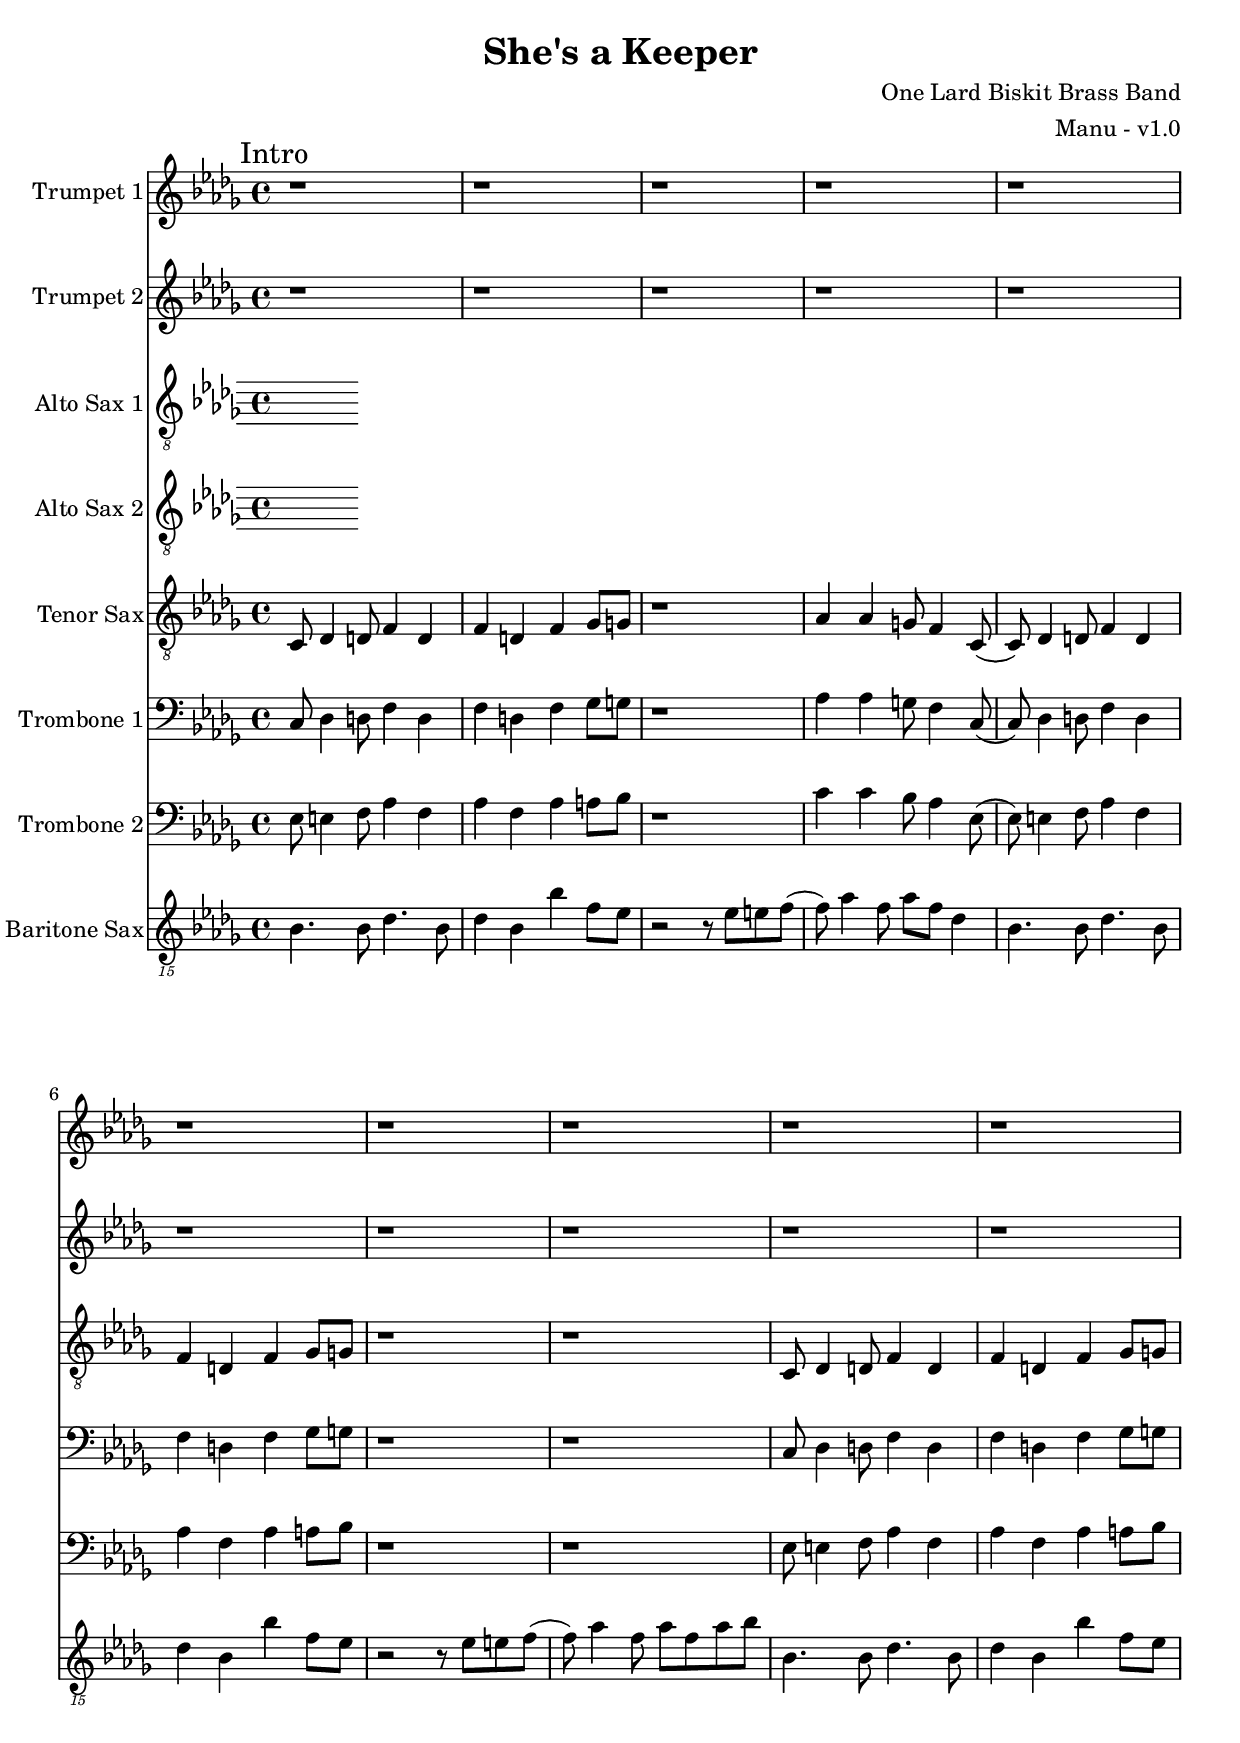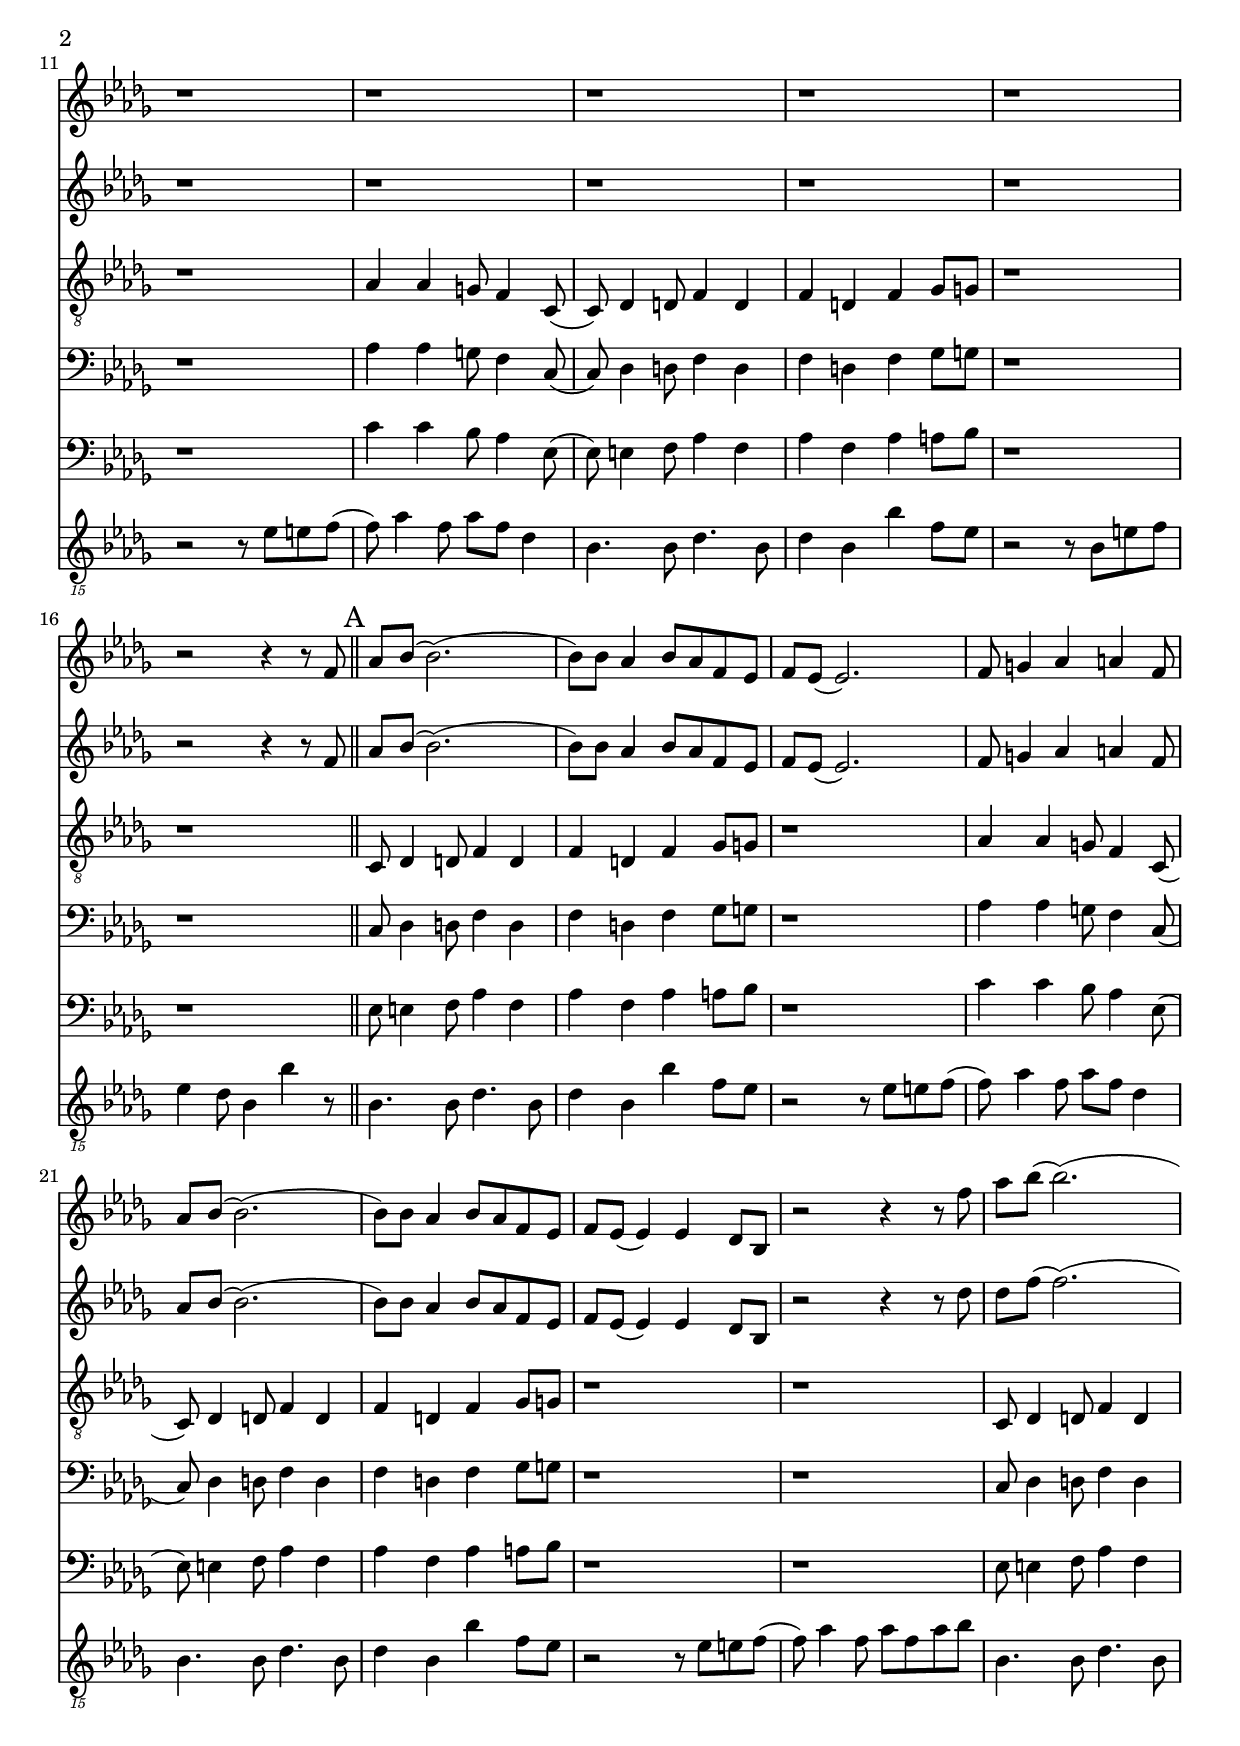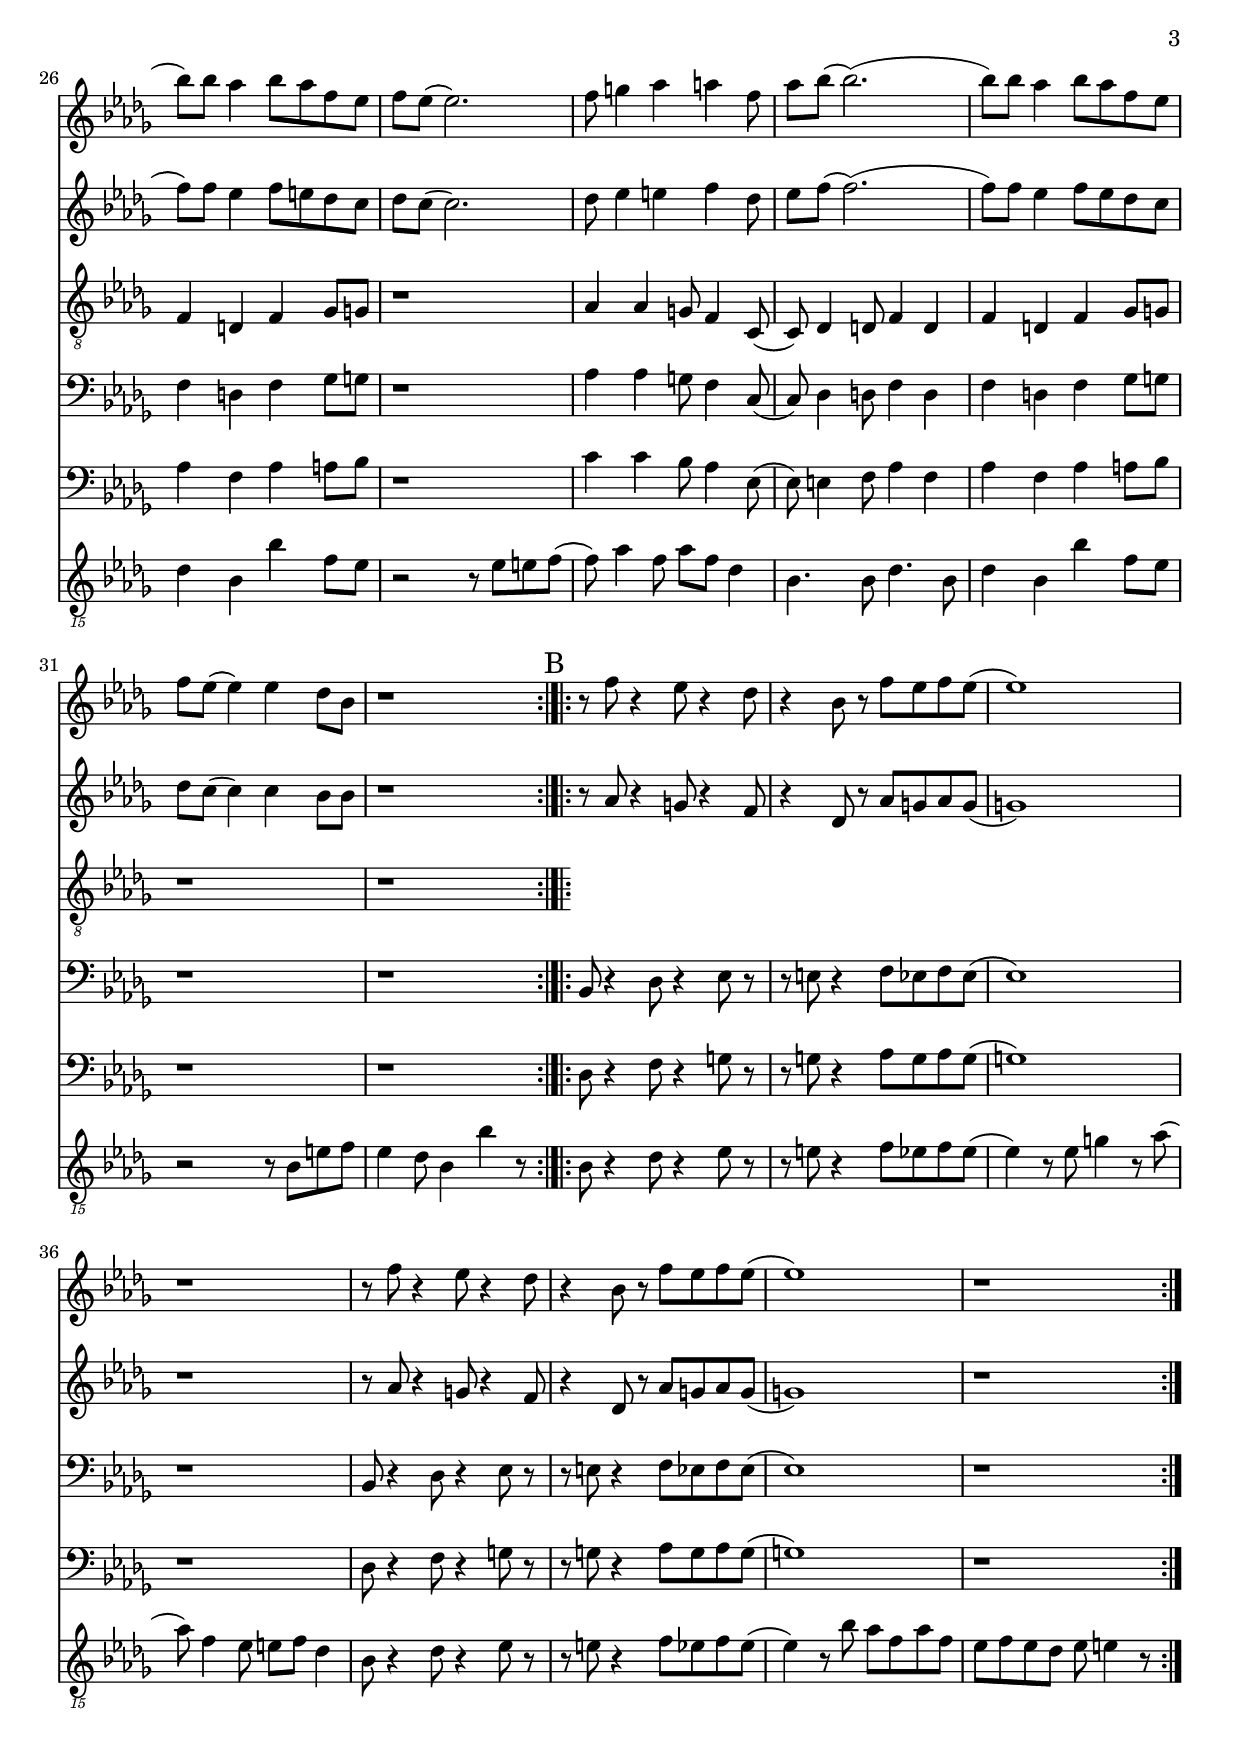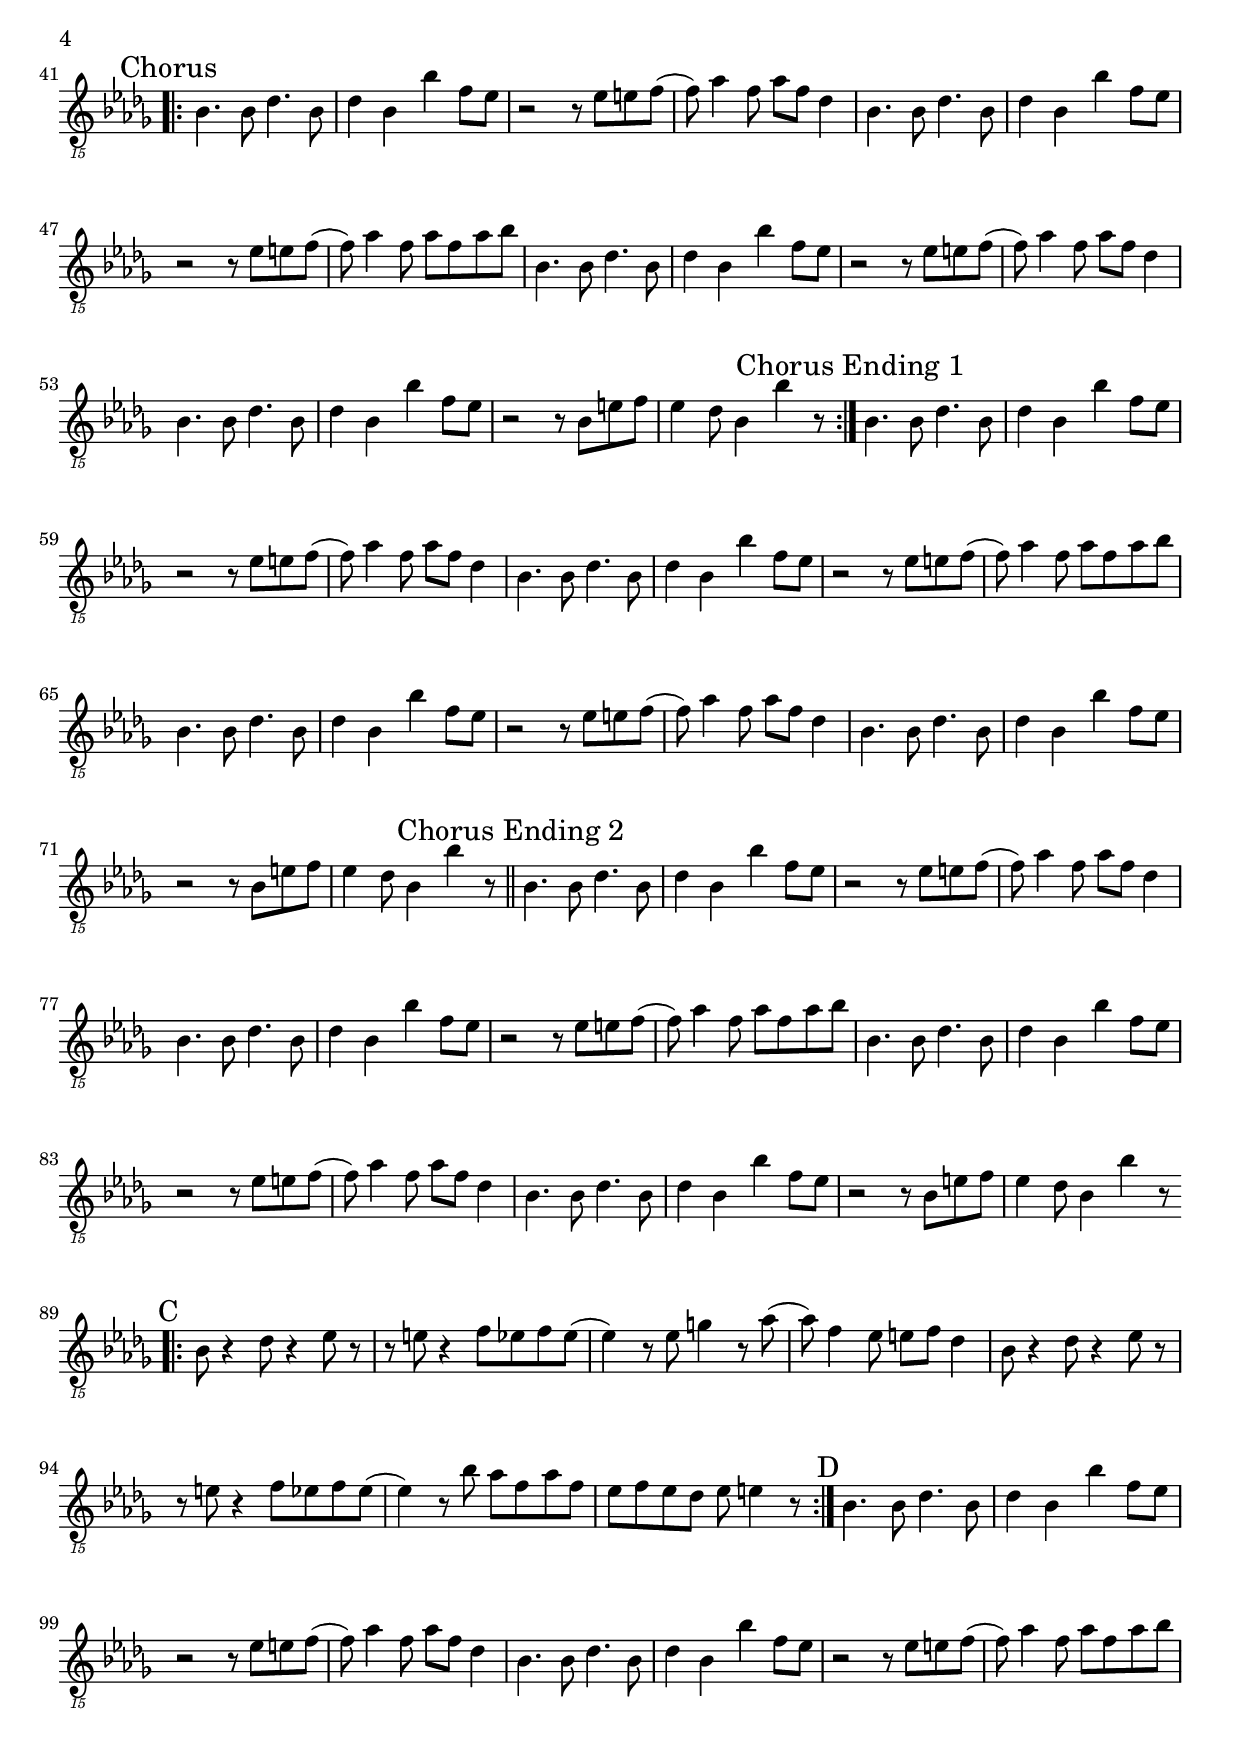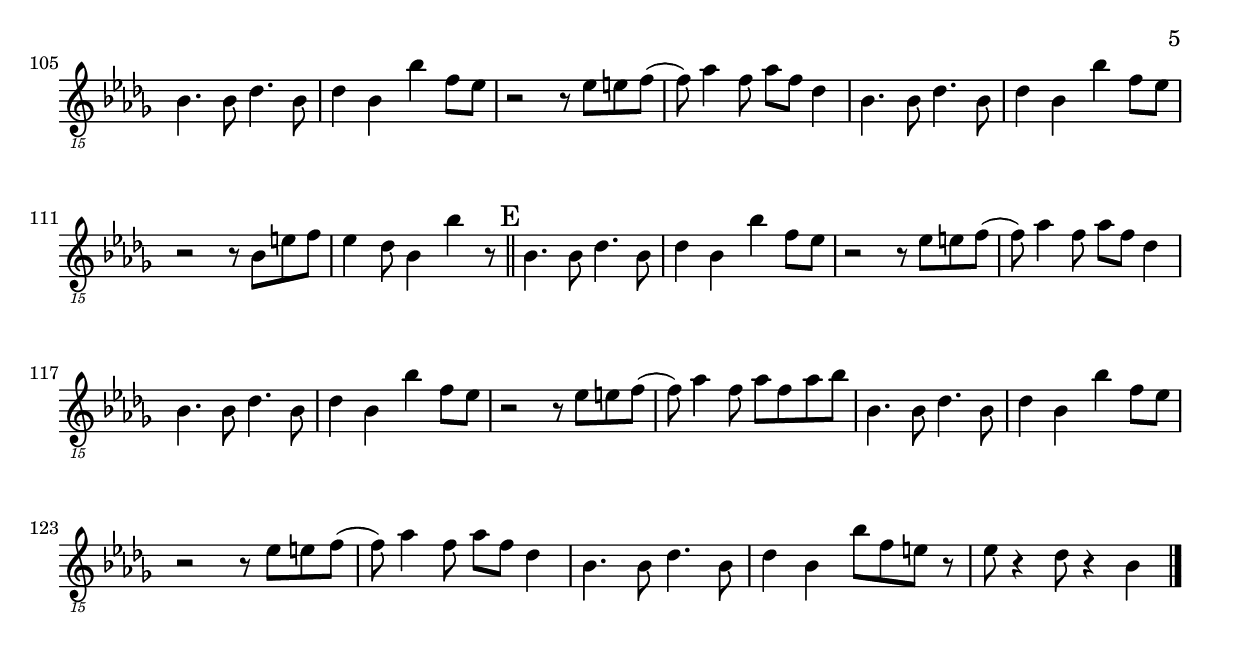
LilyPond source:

\version "2.18.2"

global = {
  \key bes \minor
  \time 4/4
}

trumpetBbOne = \relative c'' {
  \global

  % Intro
  \mark "Intro"
  r1 | r1 | r1 | r1 |
  r1 | r1 | r1 | r1 |
  r1 | r1 | r1 | r1 |
  r1 | r1 | r1 | r2 r4 r8 f, \bar "||"

  % A
  \mark "A"
  aes8 bes (bes2.) (| bes8) bes aes4 bes8 aes f ees | f ees8 (ees2.) | f8 g4 aes a f8 |
  aes8 bes (bes2.) (| bes8) bes aes4 bes8 aes f ees | f ees8 (ees4) ees des8 bes | r2 r4 r8 f'' |
  aes8 bes (bes2.) (| bes8) bes aes4 bes8 aes f ees | f ees8 (ees2.) | f8 g4 aes a f8 |
  aes8 bes (bes2.) (| bes8) bes aes4 bes8 aes f ees | f ees8 (ees4) ees des8 bes8 | r1 \bar ":|.|:"

  % B
  \mark "B"
  r8 f' r4 ees8 r4 des8 | r4 bes8 r8 f' ees f ees (| ees1) | r1 |
  r8 f r4 ees8 r4 des8 | r4 bes8 r8 f' ees f ees (| ees1) | r1 \bar ":|.|:"

}

trumpetBbTwo = \relative c'' {
  \global

  % Intro
  \mark "Intro"
  r1 | r1 | r1 | r1 |
  r1 | r1 | r1 | r1 |
  r1 | r1 | r1 | r1 |
  r1 | r1 | r1 | r2 r4 r8 f, \bar "||"

  % A
  \mark "A"
  aes8 bes (bes2.) (| bes8) bes aes4 bes8 aes f ees | f ees8 (ees2.) | f8 g4 aes a f8 |
  aes8 bes (bes2.) (| bes8) bes aes4 bes8 aes f ees | f ees8 (ees4) ees des8 bes | r2 r4 r8 des' |
  des8 f (f2.) (| f8) f ees4 f8 e des c | des c8 (c2.) | des8 ees4 e f des8 |
  ees8 f (f2.) (| f8) f ees4 f8 ees des c | des c8 (c4) c bes8 bes8 | r1 \bar ":|.|:"

  % B
  \mark "B"
  r8 aes r4 g8 r4 f8 | r4 des8 r8 aes' g aes g (| g1) | r1 |
  r8 aes r4 g8 r4 f8 | r4 des8 r8 aes' g aes g (| g1) | r1 \bar ":|.|:"
}

altoSaxOne = \relative c'' {
  \global
}

altoSaxTwo = \relative c'' {
  \global
}

tenorSax = \relative c' {
  \global

  % Intro
  \mark "Intro"
  c,8 des4 d8 f4 d | f d f ges8 g | r1 | aes4 aes g8 f4 c8 (|
  c8) des4 d8 f4 d | f d f ges8 g | r1 | r1 |
  c,8 des4 d8 f4 d | f d f ges8 g | r1 | aes4 aes g8 f4 c8 (|
  c8) des4 d8 f4 d | f d f ges8 g | r1 | r1 \bar "||"

  % A
  \mark "A"
  c,8 des4 d8 f4 d | f d f ges8 g | r1 | aes4 aes g8 f4 c8 (|
  c8) des4 d8 f4 d | f d f ges8 g | r1 | r1 |
  c,8 des4 d8 f4 d | f d f ges8 g | r1 | aes4 aes g8 f4 c8 (|
  c8) des4 d8 f4 d | f d f ges8 g | r1 | r1 \bar ":|.|:"
}

tromboneOne = \relative c {
  \global

  % Intro
  \mark "Intro"
  c8 des4 d8 f4 d | f d f ges8 g | r1 | aes4 aes g8 f4 c8 (|
  c8) des4 d8 f4 d | f d f ges8 g | r1 | r1 |
  c,8 des4 d8 f4 d | f d f ges8 g | r1 | aes4 aes g8 f4 c8 (|
  c8) des4 d8 f4 d | f d f ges8 g | r1 | r1 \bar "||"

  % A
  \mark "A"
  c,8 des4 d8 f4 d | f d f ges8 g | r1 | aes4 aes g8 f4 c8 (|
  c8) des4 d8 f4 d | f d f ges8 g | r1 | r1 |
  c,8 des4 d8 f4 d | f d f ges8 g | r1 | aes4 aes g8 f4 c8 (|
  c8) des4 d8 f4 d | f d f ges8 g | r1 | r1 \bar ":|.|:"

  % B
  \mark "B"
  bes,8 r4 des8 r4 ees8 r8 | r8 e r4 f8 ees f ees (| ees1) | r1 |
  bes8 r4 des8 r4 ees8 r8 | r8 e r4 f8 ees f ees (| ees1) | r1 \bar ":|.|:"

}

tromboneTwo = \relative c {
  \global

  % Intro
  \mark "Intro"
  ees8 e4 f8 aes4 f | aes f aes a8 bes | r1 | c4 c bes8 aes4 ees8 (|
  ees8) e4 f8 aes4 f | aes f aes a8 bes | r1 | r1 |
  ees,8 e4 f8 aes4 f | aes f aes a8 bes | r1 | c4 c bes8 aes4 ees8 (|
  ees8) e4 f8 aes4 f | aes f aes a8 bes | r1 | r1 \bar "||"

  % A
  \mark "A"
  ees,8 e4 f8 aes4 f | aes f aes a8 bes | r1 | c4 c bes8 aes4 ees8 (|
  ees8) e4 f8 aes4 f | aes f aes a8 bes | r1 | r1 |
  ees,8 e4 f8 aes4 f | aes f aes a8 bes | r1 | c4 c bes8 aes4 ees8 (|
  ees8) e4 f8 aes4 f | aes f aes a8 bes | r1 | r1 | \bar ":|.|:"

  % B
  \mark "B"
  des,8 r4 f8 r4 g8 r8 | r8 g r4 aes8 g aes g (| g1) | r1 |
  des8 r4 f8 r4 g8 r8 | r8 g r4 aes8 g aes g (| g1) | r1 \bar ":|.|:"
}

baritoneSax = \relative c {
  \global

  % Intro
  \mark "Intro"
  bes4. bes8 des4. bes8 | des4 bes bes' f8 ees | r2 r8 ees e f (| f) aes4 f8 aes f des4 |
  bes4. bes8 des4. bes8 | des4 bes bes' f8 ees | r2 r8 ees e f (| f) aes4 f8 aes f aes8 bes |
  bes,4. bes8 des4. bes8 | des4 bes bes' f8 ees | r2 r8 ees e f (| f) aes4 f8 aes f des4 |
  bes4. bes8 des4. bes8 | des4 bes bes' f8 ees | r2 r8 bes e f | ees4 des8 bes4 bes'4 r8 \bar "||"

  % A
  \mark "A"
  bes,4. bes8 des4. bes8 | des4 bes bes' f8 ees | r2 r8 ees e f (| f) aes4 f8 aes f des4 |
  bes4. bes8 des4. bes8 | des4 bes bes' f8 ees | r2 r8 ees e f (| f) aes4 f8 aes f aes8 bes |
  bes,4. bes8 des4. bes8 | des4 bes bes' f8 ees | r2 r8 ees e f (| f) aes4 f8 aes f des4 |
  bes4. bes8 des4. bes8 | des4 bes bes' f8 ees | r2 r8 bes e f | ees4 des8 bes4 bes'4 r8 \bar ":|.|:"

  % B
  \mark "B"
  bes,8 r4 des8 r4 ees8 r8 | r8 e r4 f8 ees f ees8 (| ees4) r8 ees8 g4 r8 aes8 (| aes8) f4 ees8 e f des4 |
  bes8 r4 des8 r4 ees8 r8 | r8 e r4 f8 ees f ees8 (| ees4) r8 bes' aes f aes f ees f ees des ees e4 r8 \bar ":|.|:"

  % Chorus
  \mark "Chorus"
  bes4. bes8 des4. bes8 | des4 bes bes' f8 ees | r2 r8 ees e f (| f) aes4 f8 aes f des4 |
  bes4. bes8 des4. bes8 | des4 bes bes' f8 ees | r2 r8 ees e f (| f) aes4 f8 aes f aes8 bes |
  bes,4. bes8 des4. bes8 | des4 bes bes' f8 ees | r2 r8 ees e f (| f) aes4 f8 aes f des4 |
  bes4. bes8 des4. bes8 | des4 bes bes' f8 ees | r2 r8 bes e f | ees4 des8 bes4 bes'4 r8 \bar ":|."

  % Chorus ending 1
  \mark "Chorus Ending 1"
  bes,4. bes8 des4. bes8 | des4 bes bes' f8 ees | r2 r8 ees e f (| f) aes4 f8 aes f des4 |
  bes4. bes8 des4. bes8 | des4 bes bes' f8 ees | r2 r8 ees e f (| f) aes4 f8 aes f aes8 bes |
  bes,4. bes8 des4. bes8 | des4 bes bes' f8 ees | r2 r8 ees e f (| f) aes4 f8 aes f des4 |
  bes4. bes8 des4. bes8 | des4 bes bes' f8 ees | r2 r8 bes e f | ees4 des8 bes4 bes'4 r8 \bar "||"

  % Chorus ending 2
  \mark "Chorus Ending 2"
  bes,4. bes8 des4. bes8 | des4 bes bes' f8 ees | r2 r8 ees e f (| f) aes4 f8 aes f des4 |
  bes4. bes8 des4. bes8 | des4 bes bes' f8 ees | r2 r8 ees e f (| f) aes4 f8 aes f aes8 bes |
  bes,4. bes8 des4. bes8 | des4 bes bes' f8 ees | r2 r8 ees e f (| f) aes4 f8 aes f des4 |
  bes4. bes8 des4. bes8 | des4 bes bes' f8 ees | r2 r8 bes e f | ees4 des8 bes4 bes'4 r8 \bar ".|:"

  % C
  \mark "C"
  bes,8 r4 des8 r4 ees8 r8 | r8 e r4 f8 ees f ees8 (| ees4) r8 ees8 g4 r8 aes8 (| aes8) f4 ees8 e f des4 |
  bes8 r4 des8 r4 ees8 r8 | r8 e r4 f8 ees f ees8 (| ees4) r8 bes' aes f aes f ees f ees des ees e4 r8 \bar ":|."

  % D
  \mark "D"
  bes4. bes8 des4. bes8 | des4 bes bes' f8 ees | r2 r8 ees e f (| f) aes4 f8 aes f des4 |
  bes4. bes8 des4. bes8 | des4 bes bes' f8 ees | r2 r8 ees e f (| f) aes4 f8 aes f aes8 bes |
  bes,4. bes8 des4. bes8 | des4 bes bes' f8 ees | r2 r8 ees e f (| f) aes4 f8 aes f des4 |
  bes4. bes8 des4. bes8 | des4 bes bes' f8 ees | r2 r8 bes e f | ees4 des8 bes4 bes'4 r8 \bar "||"

  % E
  \mark "E"
  bes,4. bes8 des4. bes8 | des4 bes bes' f8 ees | r2 r8 ees e f (| f) aes4 f8 aes f des4 |
  bes4. bes8 des4. bes8 | des4 bes bes' f8 ees | r2 r8 ees e f (| f) aes4 f8 aes f aes8 bes |
  bes,4. bes8 des4. bes8 | des4 bes bes' f8 ees | r2 r8 ees e f (| f) aes4 f8 aes f des4 |
  bes4. bes8 des4. bes8 | des4 bes bes'8 f8 e8 r8 | ees8 r4 des8 r4 bes \bar "|."


}

trumpetBbOnePart = \new Staff \with {
  instrumentName = "Trumpet 1"
  midiInstrument = "trumpet"
} \trumpetBbOne

trumpetBbTwoPart = \new Staff \with {
  instrumentName = "Trumpet 2"
  midiInstrument = "trumpet"
} \trumpetBbTwo

altoSaxOnePart = \new Staff \with {
  instrumentName = "Alto Sax 1"
  midiInstrument = "alto sax"
} { \clef "treble_8" \altoSaxOne }

altoSaxTwoPart = \new Staff \with {
  instrumentName = "Alto Sax 2"
  midiInstrument = "alto sax"
} { \clef "treble_8" \altoSaxTwo }

tenorSaxPart = \new Staff \with {
  instrumentName = "Tenor Sax"
  midiInstrument = "tenor sax"
} { \clef "treble_8" \tenorSax }

tromboneOnePart = \new Staff \with {
  instrumentName = "Trombone 1"
  midiInstrument = "trombone"
} { \clef bass \tromboneOne }

tromboneTwoPart = \new Staff \with {
  instrumentName = "Trombone 2"
  midiInstrument = "trombone"
} { \clef bass \tromboneTwo }

baritoneSaxPart = \new Staff \with {
  instrumentName = "Baritone Sax"
  midiInstrument = "baritone sax"
} { \clef "treble_15" \baritoneSax }

\book {
  \paper {
    print-all-headers = ##t
  }

  \score {
    \header {
      title = "She's a Keeper"
      composer = "One Lard Biskit Brass Band"
      arranger = "Manu - v1.0"
    }

    <<
      \trumpetBbOnePart
      \trumpetBbTwoPart
      \altoSaxOnePart
      \altoSaxTwoPart
      \tenorSaxPart
      \tromboneOnePart
      \tromboneTwoPart
      \baritoneSaxPart
    >>
    \layout { }
    \midi {
      \context {
        \Score
        tempoWholesPerMinute = #(ly:make-moment 208 4)
      }
    }
  }
%{
  \pageBreak

  \score {
    \header {
      title = "Funky Nassau"
      composer = "Magicaboola Brass Band"
      arranger = "Manu - v1.0"
    }
    <<
      \transpose c d \trumpetBbOnePart
    >>
  }

  \pageBreak

  \score {
    \header {
      title = "Funky Nassau"
      composer = "Magicaboola Brass Band"
      arranger = "Manu - v1.0"
    }
    <<
      \transpose c d \trumpetBbTwoPart
    >>
  }

  \pageBreak

  \score {
    \header {
      title = "Funky Nassau"
      composer = "Magicaboola Brass Band"
      arranger = "Manu - v1.0"
    }
    <<
      \transpose c a, \altoSaxOnePart
    >>
  }

  \pageBreak

  \score {
    \header {
      title = "Funky Nassau"
      composer = "Magicaboola Brass Band"
      arranger = "Manu - v1.0"
    }
    <<
      \transpose c a, \altoSaxTwoPart
    >>
  }

  \pageBreak

  \score {
    \header {
      title = "Funky Nassau"
      composer = "Magicaboola Brass Band"
      arranger = "Manu - v1.0"
    }
    <<
      \transpose c d \tenorSaxPart
    >>
  }

  \pageBreak

  \score {
    \header {
      title = "Funky Nassau"
      composer = "Magicaboola Brass Band"
      arranger = "Manu - v1.0"
    }
    <<
      \trombonePart
    >>
  }

  \pageBreak

  \score {
    \header {
      title = "Funky Nassau"
      composer = "Magicaboola Brass Band"
      arranger = "Manu - v1.0"
    }
    <<
      \transpose c a, \baritoneSaxPart
    >>
  }
%}
}

